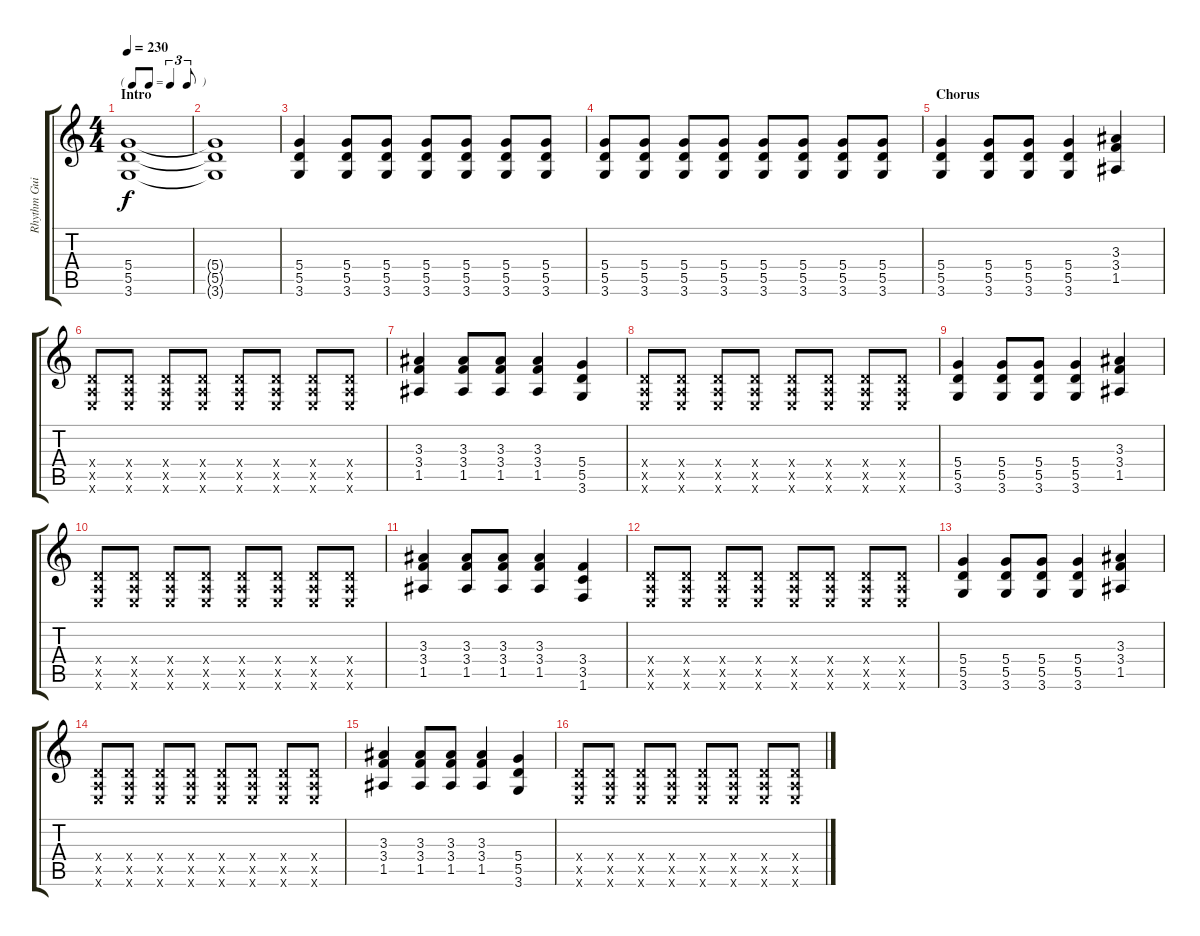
\track ("Rhythm Guitar" "Rhythm Gui") {instrument distortionguitar}
\staff {score tabs}
\tuning (E4 B3 G3 D3 A2 E2) {hide}
\ts (4 4)
\tf triplet8th
\section ("" "Intro")
\tempo 230
\clef g2
\ks c
(5.4 5.5 3.6).1{dy f instrument distortionguitar} |
(5.4{t} 5.5{t} 3.6{t}).1 |
(5.4 5.5 3.6).4 (5.4 5.5 3.6).8 (5.4 5.5 3.6).8 (5.4 5.5 3.6).8 (5.4 5.5 3.6).8 (5.4 5.5 3.6).8 (5.4 5.5 3.6).8 |
(5.4 5.5 3.6).8 (5.4 5.5 3.6).8 (5.4 5.5 3.6).8 (5.4 5.5 3.6).8 (5.4 5.5 3.6).8 (5.4 5.5 3.6).8 (5.4 5.5 3.6).8 (5.4 5.5 3.6).8 |
\section ("" "Chorus")
(5.4 5.5 3.6).4 (5.4 5.5 3.6).8 (5.4 5.5 3.6).8 (5.4 5.5 3.6).4 (3.3 3.4 1.5).4 |
(0.4{x} 0.5{x} 0.6{x}).8 (0.4{x} 0.5{x} 0.6{x}).8 (0.4{x} 0.5{x} 0.6{x}).8 (0.4{x} 0.5{x} 0.6{x}).8 (0.4{x} 0.5{x} 0.6{x}).8 (0.4{x} 0.5{x} 0.6{x}).8 (0.4{x} 0.5{x} 0.6{x}).8 (0.4{x} 0.5{x} 0.6{x}).8 |
(3.3 3.4 1.5).4 (3.3 3.4 1.5).8 (3.3 3.4 1.5).8 (3.3 3.4 1.5).4 (5.4 5.5 3.6).4 |
(0.4{x} 0.5{x} 0.6{x}).8 (0.4{x} 0.5{x} 0.6{x}).8 (0.4{x} 0.5{x} 0.6{x}).8 (0.4{x} 0.5{x} 0.6{x}).8 (0.4{x} 0.5{x} 0.6{x}).8 (0.4{x} 0.5{x} 0.6{x}).8 (0.4{x} 0.5{x} 0.6{x}).8 (0.4{x} 0.5{x} 0.6{x}).8 |
(5.4 5.5 3.6).4 (5.4 5.5 3.6).8 (5.4 5.5 3.6).8 (5.4 5.5 3.6).4 (3.3 3.4 1.5).4 |
(0.4{x} 0.5{x} 0.6{x}).8 (0.4{x} 0.5{x} 0.6{x}).8 (0.4{x} 0.5{x} 0.6{x}).8 (0.4{x} 0.5{x} 0.6{x}).8 (0.4{x} 0.5{x} 0.6{x}).8 (0.4{x} 0.5{x} 0.6{x}).8 (0.4{x} 0.5{x} 0.6{x}).8 (0.4{x} 0.5{x} 0.6{x}).8 |
(3.3 3.4 1.5).4 (3.3 3.4 1.5).8 (3.3 3.4 1.5).8 (3.3 3.4 1.5).4 (3.4 3.5 1.6).4 |
(0.4{x} 0.5{x} 0.6{x}).8 (0.4{x} 0.5{x} 0.6{x}).8 (0.4{x} 0.5{x} 0.6{x}).8 (0.4{x} 0.5{x} 0.6{x}).8 (0.4{x} 0.5{x} 0.6{x}).8 (0.4{x} 0.5{x} 0.6{x}).8 (0.4{x} 0.5{x} 0.6{x}).8 (0.4{x} 0.5{x} 0.6{x}).8 |
(5.4 5.5 3.6).4 (5.4 5.5 3.6).8 (5.4 5.5 3.6).8 (5.4 5.5 3.6).4 (3.3 3.4 1.5).4 |
(0.4{x} 0.5{x} 0.6{x}).8 (0.4{x} 0.5{x} 0.6{x}).8 (0.4{x} 0.5{x} 0.6{x}).8 (0.4{x} 0.5{x} 0.6{x}).8 (0.4{x} 0.5{x} 0.6{x}).8 (0.4{x} 0.5{x} 0.6{x}).8 (0.4{x} 0.5{x} 0.6{x}).8 (0.4{x} 0.5{x} 0.6{x}).8 |
(3.3 3.4 1.5).4 (3.3 3.4 1.5).8 (3.3 3.4 1.5).8 (3.3 3.4 1.5).4 (5.4 5.5 3.6).4 |
(0.4{x} 0.5{x} 0.6{x}).8 (0.4{x} 0.5{x} 0.6{x}).8 (0.4{x} 0.5{x} 0.6{x}).8 (0.4{x} 0.5{x} 0.6{x}).8 (0.4{x} 0.5{x} 0.6{x}).8 (0.4{x} 0.5{x} 0.6{x}).8 (0.4{x} 0.5{x} 0.6{x}).8 (0.4{x} 0.5{x} 0.6{x}).8
